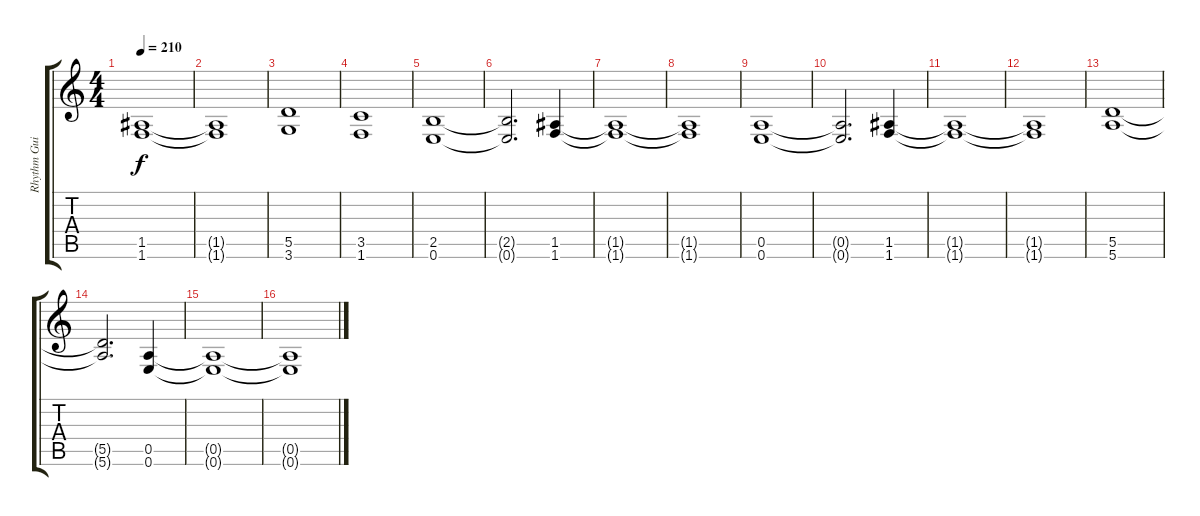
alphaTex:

\track ("Rhythm Guitar L" "Rhythm Gui") {instrument distortionguitar}
\staff {score tabs}
\tuning (E4 B3 G3 D3 A2 E2) {hide}
\ts (4 4)
\tempo 210
\clef g2
\ks c
(1.5 1.6).1{dy f} |
(1.5{t} 1.6{t}).1 |
(5.5 3.6).1 |
(3.5 1.6).1 |
(2.5 0.6).1 |
(2.5{t} 0.6{t}).2{d} (1.5 1.6).4 |
(1.5{t} 1.6{t}).1 |
(1.5{t} 1.6{t}).1 |
(0.5 0.6).1 |
(0.5{t} 0.6{t}).2{d} (1.5 1.6).4 |
(1.5{t} 1.6{t}).1 |
(1.5{t} 1.6{t}).1 |
(5.5 5.6).1 |
(5.5{t} 5.6{t}).2{d} (0.5 0.6).4 |
(0.5{t} 0.6{t}).1 |
(0.5{t} 0.6{t}).1
